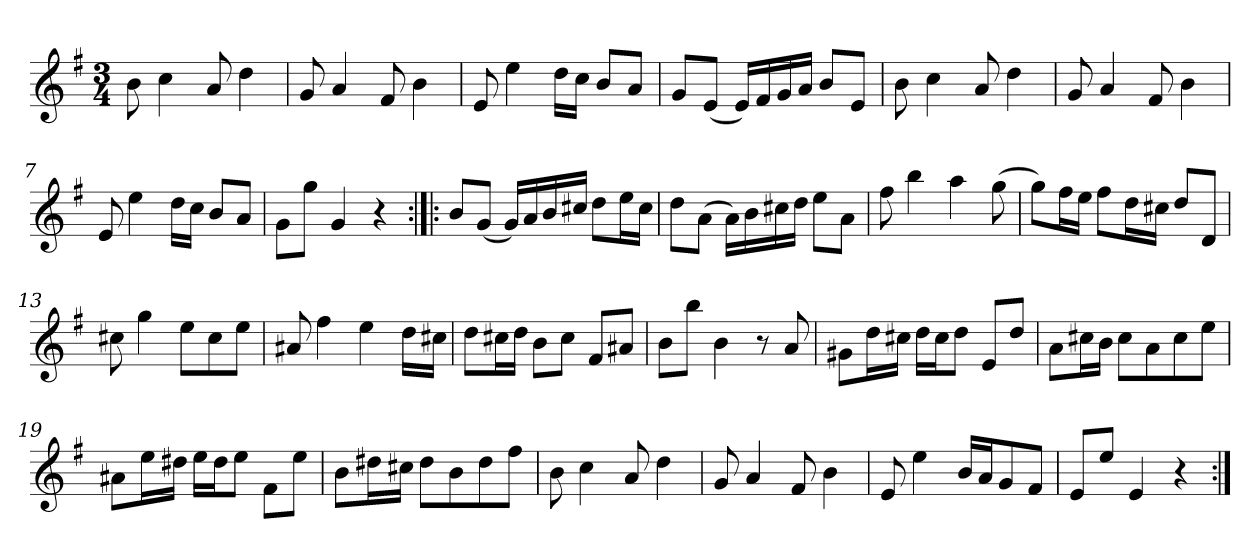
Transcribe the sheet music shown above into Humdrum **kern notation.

**kern
*part1
*staff1
*clefG2
*k[f#]
*e:
*M3/4
=1
8b\
4cc\
8a/
4dd\
=2
8g/
4a/
8f#/
4b\
=3
8e/
4ee\
16dd\LL
16cc\JJ
8b/L
8a/J
=4
8g/L
(<8e/J
16e/LL)
16f#/
16g/
16a/JJ
8b/L
8e/J
=5
8b\
4cc\
8a/
4dd\
=6
8g/
4a/
8f#/
4b\
=7
8e/
4ee\
16dd\LL
16cc\JJ
8b/L
8a/J
!!LO:LB:g=z
=8
8g\L
8gg\J
4g/
4r
=9:|!|:
8b/L
(<8g/J
16g/LL)
16a/
16b/
16cc#X/JJ
8dd\L
16ee\L
16cc#\JJ
=10
8dd\L
(>8a\J
16a\LL)
16b\
16cc#X\
16dd\JJ
8ee\L
8a\J
=11
8ff#\
4bb\
4aa\
(>8gg\
=12
8gg\L)
16ff#\L
16ee\JJ
8ff#\L
16dd\L
16cc#X\JJ
8dd/L
8d/J
=13
8cc#X\
4gg\
8ee\L
8cc#\
8ee\J
!!LO:LB:g=z
=14
8a#X/
4ff#\
4ee\
16dd\LL
16cc#X\JJ
=15
8dd\L
16cc#X\L
16dd\JJ
8b\L
8cc#\J
8f#/L
8a#X/J
=16
8b\L
8bb\J
4b\
8r
8a/
=17
8g#X\L
16dd\L
16cc#X\JJ
16dd\LL
16cc#\J
8dd\J
8e/L
8dd/J
=18
8a\L
16cc#X\L
16b\JJ
8cc#\L
8a\
8cc#\
8ee\J
=19
8a#X\L
16ee\L
16dd#X\JJ
16ee\LL
16dd#\J
8ee\J
8f#\L
8ee\J
!!LO:LB:g=z
=20
8b\L
16dd#X\L
16cc#X\JJ
8dd#\L
8b\
8dd#\
8ff#\J
=21
8b\
4cc\
8a/
4dd\
=22
8g/
4a/
8f#/
4b\
=23
8e/
4ee\
16b/LL
16a/J
8g/
8f#/J
=24
8e/L
8ee/J
4e/
4r
=:|!
*-
